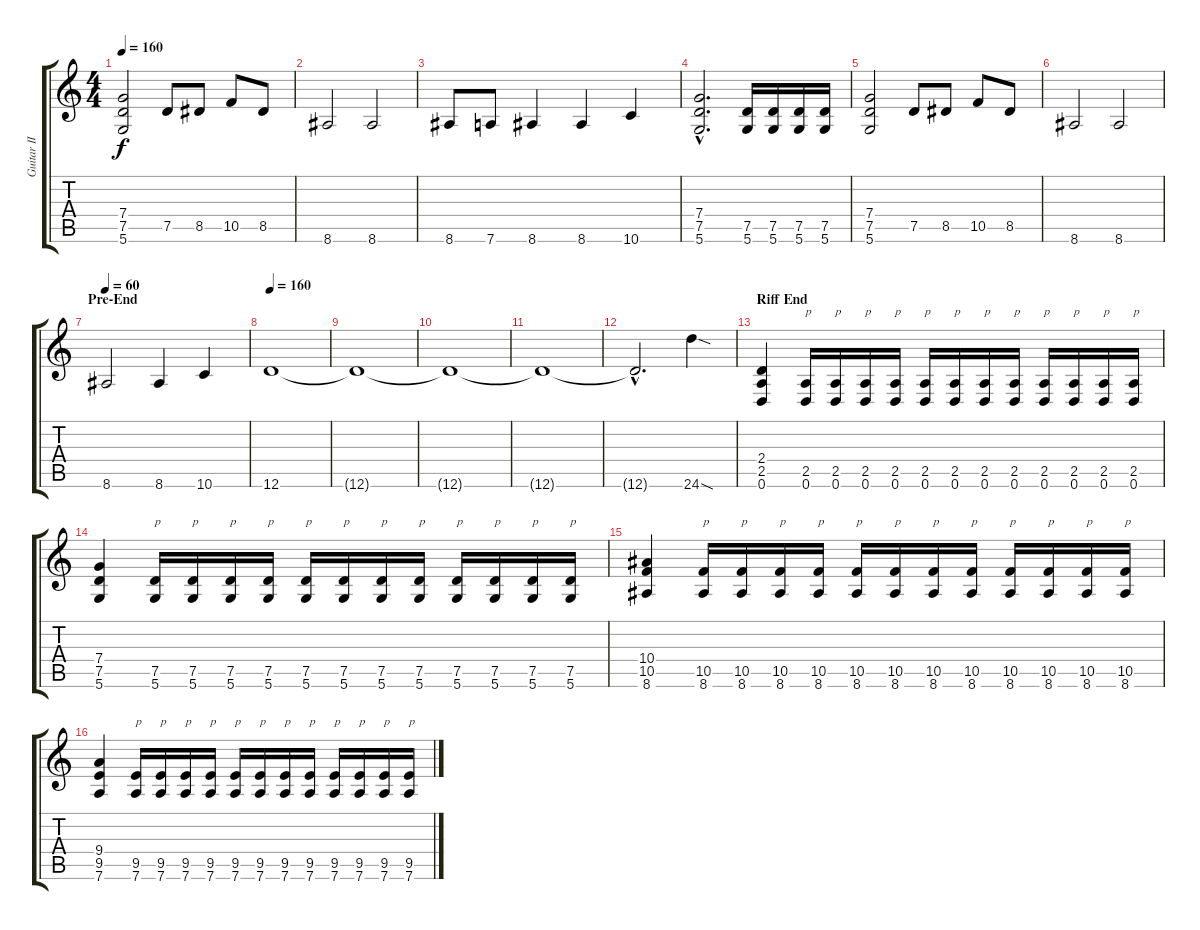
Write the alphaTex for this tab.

\track ("Guitar II" "Guitar II") {instrument distortionguitar}
\staff {score tabs}
\tuning (D4 A3 F3 C3 G2 D2) {hide}
\ts (4 4)
\tempo 160
\clef g2
\ks c
(7.4 7.5 5.6).2{dy f} 7.5.8 8.5.8 10.5.8 8.5.8 |
8.6.2 8.6.2 |
8.6.8 7.6.8 8.6.4 8.6.4 10.6.4 |
(7.4{hac} 7.5{hac} 5.6{hac}).2{d} (7.5 5.6).16 (7.5 5.6).16 (7.5 5.6).16 (7.5 5.6).16 |
(7.4 7.5 5.6).2 7.5.8 8.5.8 10.5.8 8.5.8 |
8.6.2 8.6.2 |
\section ("" "Pre-End")
\tempo 60
8.6.2 8.6.4 10.6.4 |
\tempo 160
12.6.1 |
12.6{t}.1{volume 7} |
12.6{t}.1 |
12.6{t}.1 |
12.6{hac t}.2{d} 24.6{sod}.4{volume 13} |
\section ("" "Riff End")
(2.4 2.5 0.6).4{volume 13} (2.5 0.6).16{txt "p"} (2.5 0.6).16{txt "p"} (2.5 0.6).16{txt "p"} (2.5 0.6).16{txt "p"} (2.5 0.6).16{txt "p"} (2.5 0.6).16{txt "p"} (2.5 0.6).16{txt "p"} (2.5 0.6).16{txt "p"} (2.5 0.6).16{txt "p"} (2.5 0.6).16{txt "p"} (2.5 0.6).16{txt "p"} (2.5 0.6).16{txt "p"} |
(7.4 7.5 5.6).4 (7.5 5.6).16{txt "p"} (7.5 5.6).16{txt "p"} (7.5 5.6).16{txt "p"} (7.5 5.6).16{txt "p"} (7.5 5.6).16{txt "p"} (7.5 5.6).16{txt "p"} (7.5 5.6).16{txt "p"} (7.5 5.6).16{txt "p"} (7.5 5.6).16{txt "p"} (7.5 5.6).16{txt "p"} (7.5 5.6).16{txt "p"} (7.5 5.6).16{txt "p"} |
(10.4 10.5 8.6).4 (10.5 8.6).16{txt "p"} (10.5 8.6).16{txt "p"} (10.5 8.6).16{txt "p"} (10.5 8.6).16{txt "p"} (10.5 8.6).16{txt "p"} (10.5 8.6).16{txt "p"} (10.5 8.6).16{txt "p"} (10.5 8.6).16{txt "p"} (10.5 8.6).16{txt "p"} (10.5 8.6).16{txt "p"} (10.5 8.6).16{txt "p"} (10.5 8.6).16{txt "p"} |
(9.4 9.5 7.6).4 (9.5 7.6).16{txt "p"} (9.5 7.6).16{txt "p"} (9.5 7.6).16{txt "p"} (9.5 7.6).16{txt "p"} (9.5 7.6).16{txt "p"} (9.5 7.6).16{txt "p"} (9.5 7.6).16{txt "p"} (9.5 7.6).16{txt "p"} (9.5 7.6).16{txt "p"} (9.5 7.6).16{txt "p"} (9.5 7.6).16{txt "p"} (9.5 7.6).16{txt "p"}
